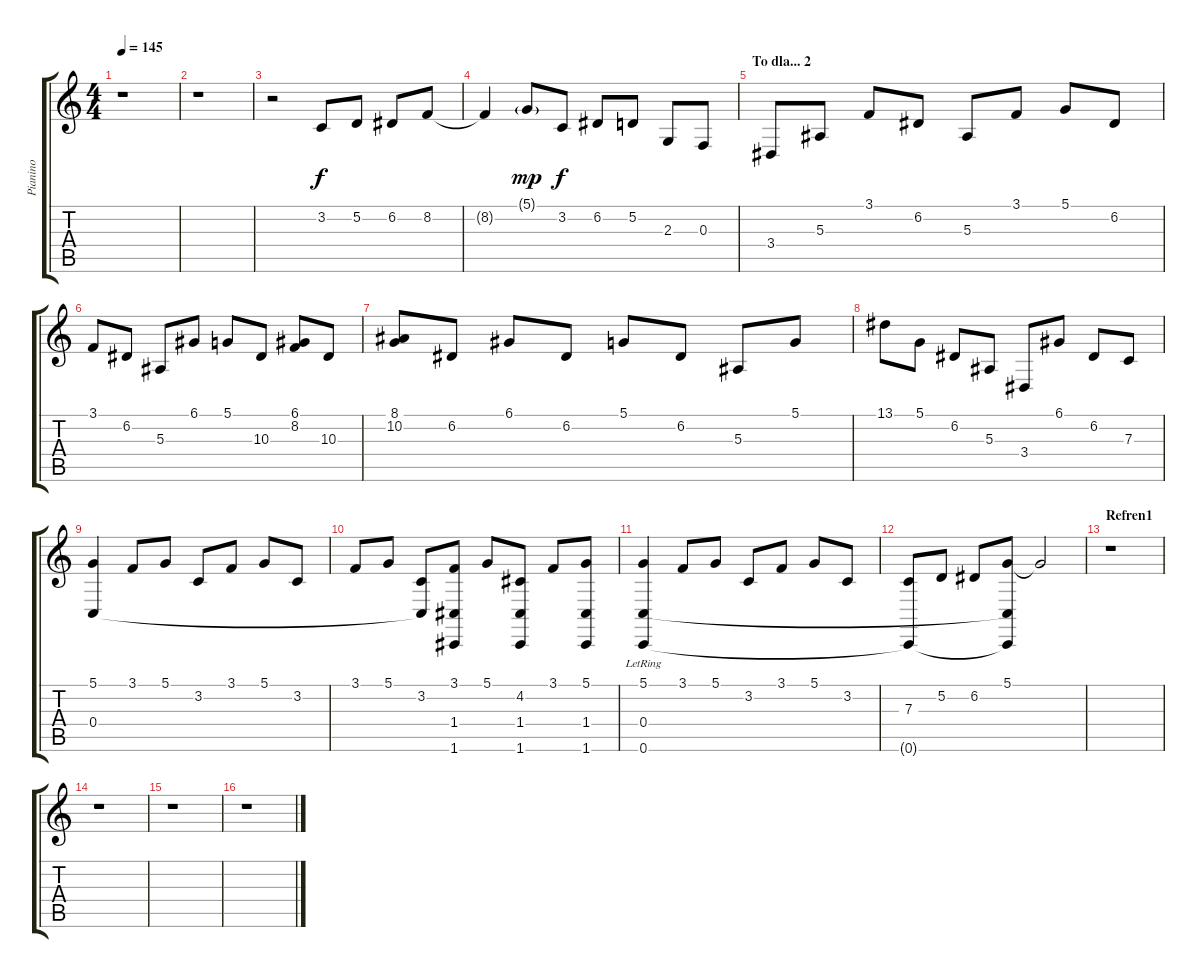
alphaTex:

\track ("Pianino" "Pianino") {instrument acousticgrandpiano}
\staff {score tabs}
\tuning (D4 A3 F3 C3 G2 C2) {hide}
\ts (4 4)
\tempo 145
\clef g2
\ks c
r.1{dy f} |
r.1 |
r.2{volume 16} 3.2.8 5.2.8 6.2.8 8.2.8 |
8.2{t}.4 5.1{g}.8{dy mp} 3.2.8{dy f} 6.2.8 5.2.8 2.3.8 0.3.8 |
\section ("" "To dla... 2")
3.4.8{volume 11} 5.3.8 3.1.8 6.2.8 5.3.8 3.1.8 5.1.8 6.2.8 |
3.1.8 6.2.8 5.3.8 6.1.8 5.1.8 10.3.8 (6.1 8.2).8 10.3.8 |
(8.1 10.2).8 6.2.8 6.1.8 6.2.8 5.1.8 6.2.8 5.3.8 5.1.8 |
13.1.8 5.1.8 6.2.8 5.3.8 3.4.8 6.1.8 6.2.8 7.3.8 |
(5.1 0.4).4 3.1.8 5.1.8 3.2.8 3.1.8 5.1.8 3.2.8 |
3.1.8 5.1.8 (3.2 0.4{t}).8 (3.1 1.4 1.6).8 5.1.8 (4.2 1.4 1.6).8 3.1.8 (5.1 1.4 1.6).8 |
(5.1 0.4{lr} 0.6{lr}).4 3.1.8 5.1.8 3.2.8 3.1.8 5.1.8 3.2.8 |
(7.3 0.6{t}).8{volume 16} 5.2.8 6.2.8 (5.1 0.4{t} 0.6{t}).8 5.1{t}.2 |
\section ("" "Refren1")
r.1 |
r.1 |
r.1 |
r.1
